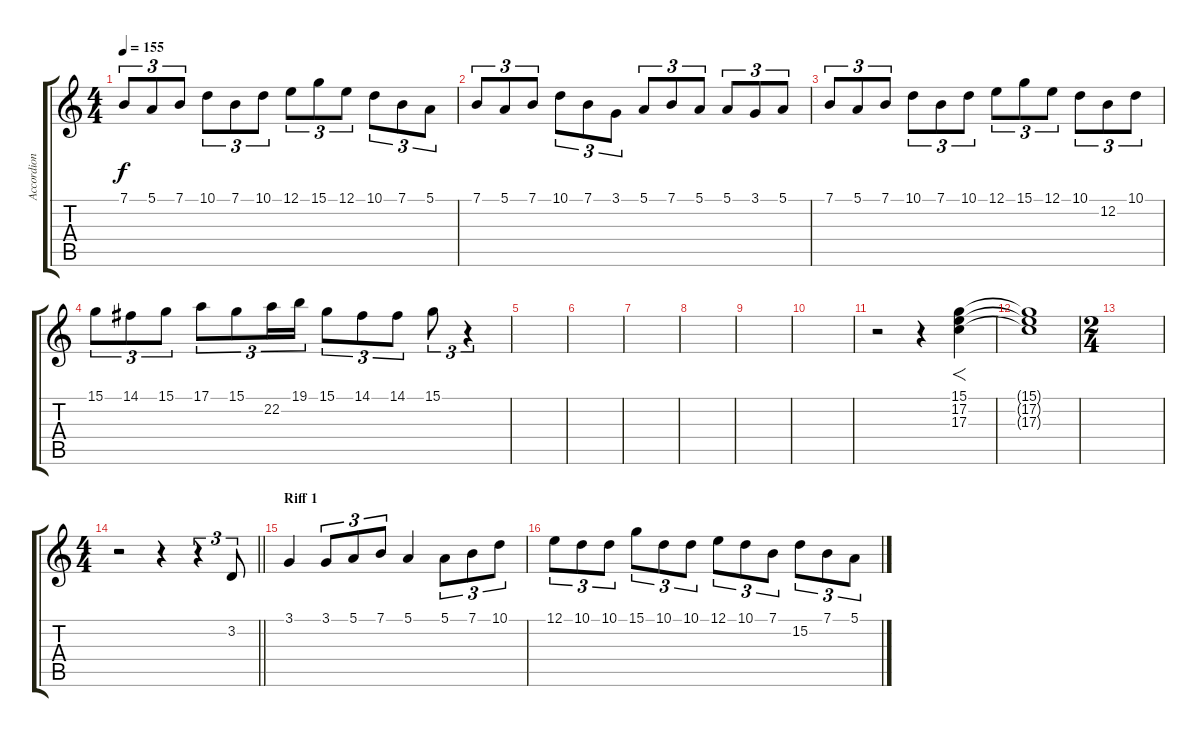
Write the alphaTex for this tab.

\track ("Accordion" "Accordion") {instrument accordion}
\staff {score tabs}
\tuning (E4 B3 G3 D3 A2 E2) {hide}
\ts (4 4)
\tempo 155
\clef g2
\ks c
7.1.8{tu (3 2) dy f} 5.1.8{tu (3 2)} 7.1.8{tu (3 2)} 10.1.8{tu (3 2)} 7.1.8{tu (3 2)} 10.1.8{tu (3 2)} 12.1.8{tu (3 2)} 15.1.8{tu (3 2)} 12.1.8{tu (3 2)} 10.1.8{tu (3 2)} 7.1.8{tu (3 2)} 5.1.8{tu (3 2)} |
7.1.8{tu (3 2)} 5.1.8{tu (3 2)} 7.1.8{tu (3 2)} 10.1.8{tu (3 2)} 7.1.8{tu (3 2)} 3.1.8{tu (3 2)} 5.1.8{tu (3 2)} 7.1.8{tu (3 2)} 5.1.8{tu (3 2)} 5.1.8{tu (3 2)} 3.1.8{tu (3 2)} 5.1.8{tu (3 2)} |
7.1.8{tu (3 2)} 5.1.8{tu (3 2)} 7.1.8{tu (3 2)} 10.1.8{tu (3 2)} 7.1.8{tu (3 2)} 10.1.8{tu (3 2)} 12.1.8{tu (3 2)} 15.1.8{tu (3 2)} 12.1.8{tu (3 2)} 10.1.8{tu (3 2)} 12.2.8{tu (3 2)} 10.1.8{tu (3 2)} |
15.1.8{tu (3 2)} 14.1.8{tu (3 2)} 15.1.8{tu (3 2)} 17.1.8{tu (3 2)} 15.1.8{tu (3 2)} 22.2.16{tu (3 2)} 19.1.16{tu (3 2)} 15.1.8{tu (3 2)} 14.1.8{tu (3 2)} 14.1.8{tu (3 2)} 15.1.8{tu (3 2)} r.4{tu (3 2)} |
|
|
|
|
|
|
r.2 r.4 (15.1 17.2 17.3).4{f} |
(15.1{t} 17.2{t} 17.3{t}).1 |
\ts (2 4)
|
\ts (4 4)
\barLineRight lightlight
r.2 r.4 r.4{tu (3 2)} 3.2.8{tu (3 2)} |
\section ("" "Riff 1")
3.1.4 3.1.8{tu (3 2)} 5.1.8{tu (3 2)} 7.1.8{tu (3 2)} 5.1.4 5.1.8{tu (3 2)} 7.1.8{tu (3 2)} 10.1.8{tu (3 2)} |
12.1.8{tu (3 2)} 10.1.8{tu (3 2)} 10.1.8{tu (3 2)} 15.1.8{tu (3 2)} 10.1.8{tu (3 2)} 10.1.8{tu (3 2)} 12.1.8{tu (3 2)} 10.1.8{tu (3 2)} 7.1.8{tu (3 2)} 15.2.8{tu (3 2)} 7.1.8{tu (3 2)} 5.1.8{tu (3 2)}
